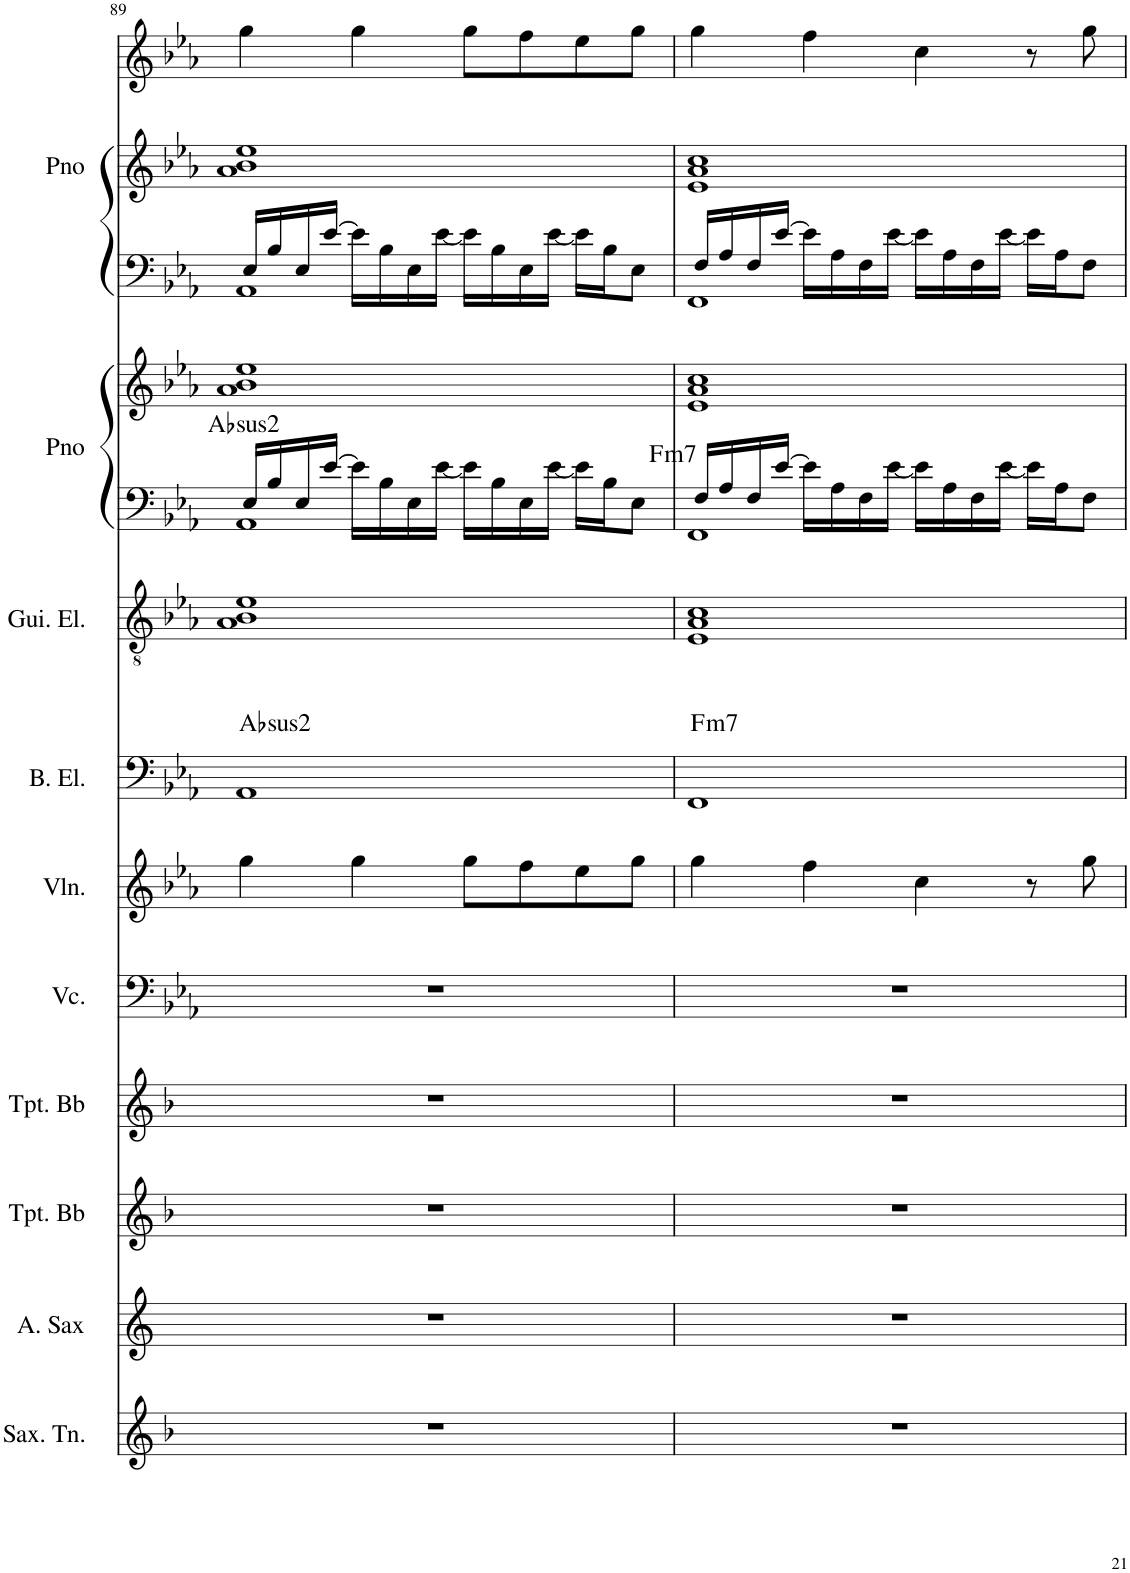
**kern	**kern	**kern	**kern	**kern	**kern	**kern	**harte	**kern	**kern	**kern	**harte	**kern	**kern	**kern
*part10	*part9	*part8	*part7	*part6	*part5	*part4	*part4	*part3	*part2	*part2	*part2	*part1	*part1	*part1
*staff13	*staff12	*staff11	*staff10	*staff9	*staff8	*staff7	*	*staff6	*staff5	*staff4	*	*staff3	*staff2	*staff1
*I"Saxofone Tenor	*I"Saxofone Alto	*I"Trompete Bb	*I"Trompete Bb	*I"Violoncelo	*I"Violino	*I"Base	*	*I"Guitarra elétrica	*I"Piano	*	*	*I"Piano	*	*
*I'Sax. Tn.	*	*I'Tpt. Bb	*I'Tpt. Bb	*I'Vc.	*I'Vln.	*	*	*I'Gui. El.	*I'Pno	*	*	*I'Pno	*	*
!!LO:PB:g=z
*clefG2	*clefG2	*clefG2	*clefG2	*clefF4	*clefG2	*clefF4	*	*clefGv2	*clefF4	*clefG2	*	*clefF4	*clefG2	*clefG2
*Trd8c14	*Trd5c9	*Trd1c2	*Trd1c2	*	*	*Trd7c12	*	*	*	*	*	*	*	*
*k[b-]	*k[]	*k[b-]	*k[b-]	*k[b-e-a-]	*k[b-e-a-]	*k[b-e-a-]	*	*k[b-e-a-]	*k[b-e-a-]	*k[b-e-a-]	*	*k[b-e-a-]	*k[b-e-a-]	*k[b-e-a-]
*M4/4	*M4/4	*M4/4	*M4/4	*M4/4	*M4/4	*M4/4	*	*M4/4	*M4/4	*M4/4	*	*M4/4	*M4/4	*M4/4
=89	=89	=89	=89	=89	=89	=89	=89	=89	=89	=89	=89	=89	=89	=89
*	*	*	*	*	*	*	*	*	*^	*	*	*^	*	*
!	!	!	!	!	!	!	!LO:H:kt=2	!	!	!	!	!LO:H:kt=2	!	!	!	!
1r	1r	1r	1r	1r	4gg\	1AA-	Ab:(1,2,5)	1A- 1B- 1e-	1AA-	16E-/LL	1a- 1b- 1ee-	Ab:(1,2,5)	16E-/LL	1AA-	1a- 1b- 1ee-	4gg\
.	.	.	.	.	.	.	.	.	.	16B-/	.	.	16B-/	.	.	.
.	.	.	.	.	.	.	.	.	.	16E-/	.	.	16E-/	.	.	.
.	.	.	.	.	.	.	.	.	.	[16e-/JJ	.	.	[16e-/JJ	.	.	.
.	.	.	.	.	4gg\	.	.	.	.	16e-\LL]	.	.	16e-\LL]	.	.	4gg\
.	.	.	.	.	.	.	.	.	.	16B-\	.	.	16B-\	.	.	.
.	.	.	.	.	.	.	.	.	.	16E-\	.	.	16E-\	.	.	.
.	.	.	.	.	.	.	.	.	.	[16e-\JJ	.	.	[16e-\JJ	.	.	.
.	.	.	.	.	8gg\L	.	.	.	.	16e-\LL]	.	.	16e-\LL]	.	.	8gg\L
.	.	.	.	.	.	.	.	.	.	16B-\	.	.	16B-\	.	.	.
.	.	.	.	.	8ff\	.	.	.	.	16E-\	.	.	16E-\	.	.	8ff\
.	.	.	.	.	.	.	.	.	.	[16e-\JJ	.	.	[16e-\JJ	.	.	.
.	.	.	.	.	8ee-\	.	.	.	.	16e-\LL]	.	.	16e-\LL]	.	.	8ee-\
.	.	.	.	.	.	.	.	.	.	16B-\J	.	.	16B-\J	.	.	.
.	.	.	.	.	8gg\J	.	.	.	.	8E-\J	.	.	8E-\J	.	.	8gg\J
=90	=90	=90	=90	=90	=90	=90	=90	=90	=90	=90	=90	=90	=90	=90	=90	=90
!	!	!	!	!	!	!	!LO:H:kt=m7	!	!	!	!	!LO:H:kt=m7	!	!	!	!
1r	1r	1r	1r	1r	4gg\	1FF	F:min7	1E- 1A- 1c	1FF	16F/LL	1e- 1a- 1cc	F:min7	16F/LL	1FF	1e- 1a- 1cc	4gg\
.	.	.	.	.	.	.	.	.	.	16A-/	.	.	16A-/	.	.	.
.	.	.	.	.	.	.	.	.	.	16F/	.	.	16F/	.	.	.
.	.	.	.	.	.	.	.	.	.	[16e-/JJ	.	.	[16e-/JJ	.	.	.
.	.	.	.	.	4ff\	.	.	.	.	16e-\LL]	.	.	16e-\LL]	.	.	4ff\
.	.	.	.	.	.	.	.	.	.	16A-\	.	.	16A-\	.	.	.
.	.	.	.	.	.	.	.	.	.	16F\	.	.	16F\	.	.	.
.	.	.	.	.	.	.	.	.	.	[16e-\JJ	.	.	[16e-\JJ	.	.	.
.	.	.	.	.	4cc\	.	.	.	.	16e-\LL]	.	.	16e-\LL]	.	.	4cc\
.	.	.	.	.	.	.	.	.	.	16A-\	.	.	16A-\	.	.	.
.	.	.	.	.	.	.	.	.	.	16F\	.	.	16F\	.	.	.
.	.	.	.	.	.	.	.	.	.	[16e-\JJ	.	.	[16e-\JJ	.	.	.
.	.	.	.	.	8r	.	.	.	.	16e-\LL]	.	.	16e-\LL]	.	.	8r
.	.	.	.	.	.	.	.	.	.	16A-\J	.	.	16A-\J	.	.	.
.	.	.	.	.	8gg\	.	.	.	.	8F\J	.	.	8F\J	.	.	8gg\
*	*	*	*	*	*	*	*	*	*v	*v	*	*	*v	*v	*	*
=	=	=	=	=	=	=	=	=	=	=	=	=	=	=
*-	*-	*-	*-	*-	*-	*-	*-	*-	*-	*-	*-	*-	*-	*-
